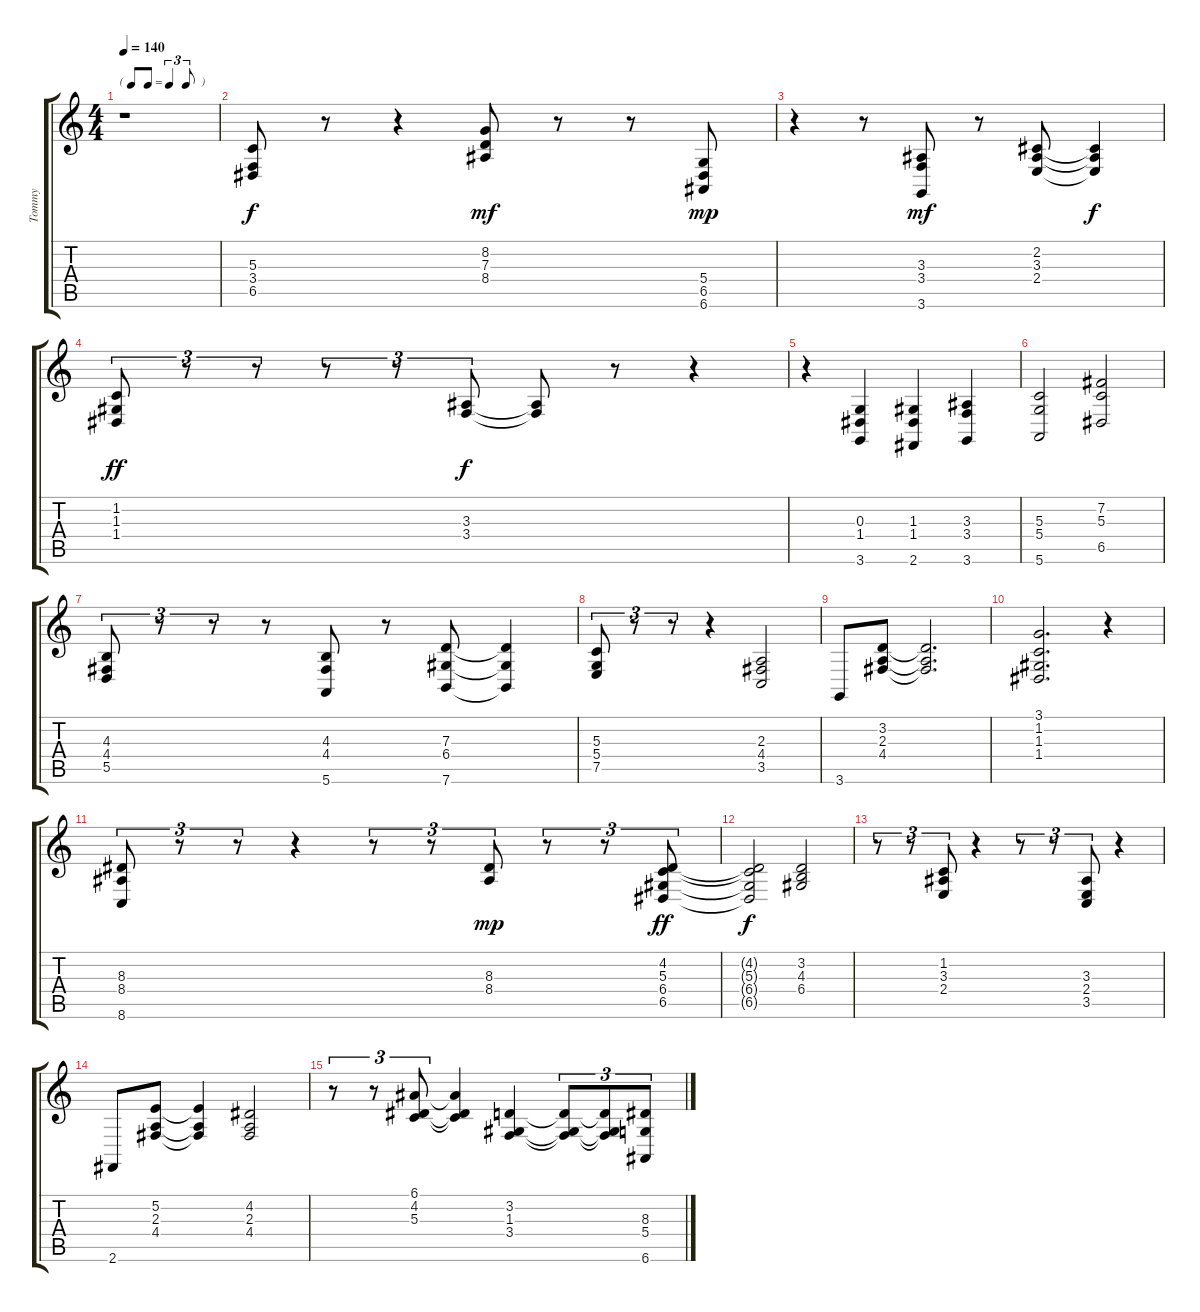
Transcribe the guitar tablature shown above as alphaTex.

\track ("Tommy" "Tommy") {instrument electricgrandpiano}
\staff {score tabs}
\tuning (E4 B3 G3 D3 A2 E2) {hide}
\ts (4 4)
\tf triplet8th
\tempo 140
\clef g2
\ks c
r.1{dy f} |
(5.3 3.4 6.5).8 r.8 r.4 (8.2 7.3 8.4).8{dy mf} r.8 r.8 (5.4 6.5 6.6).8{dy mp} |
r.4 r.8 (3.3 3.4 3.6).8{dy mf} r.8 (2.2 3.3 2.4).8 (2.2{t} 3.3{t} 2.4{t}).4{dy f} |
(1.2 1.3 1.4).8{tu (3 2) dy ff} r.8{tu (3 2)} r.8{tu (3 2)} r.8{tu (3 2)} r.8{tu (3 2)} (3.3 3.4).8{tu (3 2) dy f} (3.3{t} 3.4{t}).8 r.8 r.4 |
r.4 (0.3 1.4 3.6).4 (1.3 1.4 2.6).4 (3.3 3.4 3.6).4 |
(5.3 5.4 5.6).2 (7.2 5.3 6.5).2 |
(4.3 4.4 5.5).8{tu (3 2)} r.8{tu (3 2)} r.8{tu (3 2)} r.8 (4.3 4.4 5.6).8 r.8 (7.3 6.4 7.6).8 (7.3{t} 6.4{t} 7.6{t}).4 |
(5.3 5.4 7.5).8{tu (3 2)} r.8{tu (3 2)} r.8{tu (3 2)} r.4 (2.3 4.4 3.5).2 |
3.6.8 (3.2 2.3 4.4).8 (3.2{t} 2.3{t} 4.4{t}).2{d} |
(3.1 1.2 1.3 1.4).2{d} r.4 |
(8.3 8.4 8.6).8{tu (3 2)} r.8{tu (3 2)} r.8{tu (3 2)} r.4 r.8{tu (3 2)} r.8{tu (3 2)} (8.3 8.4).8{tu (3 2) dy mp} r.8{tu (3 2)} r.8{tu (3 2)} (4.2 5.3 6.4 6.5).8{tu (3 2) dy ff} |
(4.2{t} 5.3{t} 6.4{t} 6.5{t}).2{dy f} (3.2 4.3 6.4).2 |
r.8{tu (3 2)} r.8{tu (3 2)} (1.2 3.3 2.4).8{tu (3 2)} r.4 r.8{tu (3 2)} r.8{tu (3 2)} (3.3 2.4 3.5).8{tu (3 2)} r.4 |
2.6.8 (5.2 2.3 4.4).8 (5.2{t} 2.3{t} 4.4{t}).4 (4.2 2.3 4.4).2 |
r.8{tu (3 2)} r.8{tu (3 2)} (6.1 4.2 5.3).8{tu (3 2)} (6.1{t} 4.2{t} 5.3{t}).4 (3.2 1.3 3.4).4 (3.2{t} 1.3{t} 3.4{t}).8{tu (3 2)} (3.2{t} 1.3{t} 3.4{t}).8{tu (3 2)} (8.3 5.4 6.6).8{tu (3 2)}
